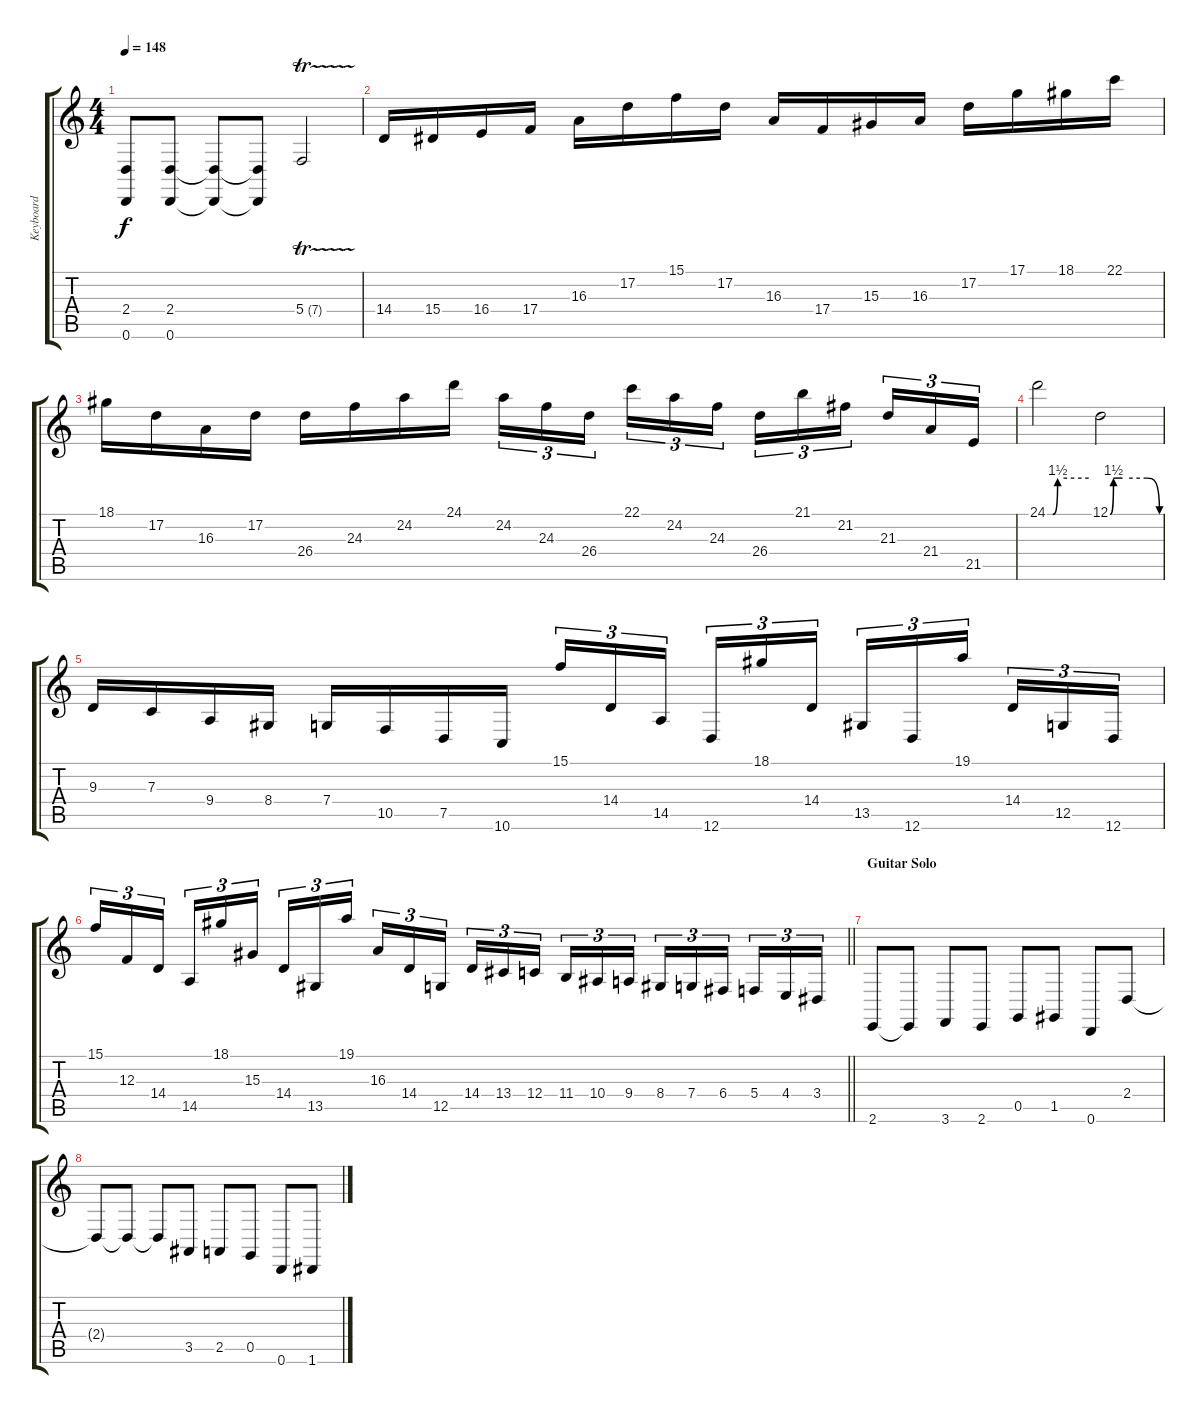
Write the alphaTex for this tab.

\track ("Keyboard" "Keyboard") {instrument lead1square}
\staff {score tabs}
\tuning (D4 A3 F3 C3 G2 D2) {hide}
\ts (4 4)
\tempo 148
\clef g2
\ks c
(2.4{t} 0.6{t}).8{dy f} (2.4 0.6).8 (2.4{t} 0.6{t}).8 (2.4{t} 0.6{t}).8 5.4{tr (7 32)}.2 |
14.4.16 15.4.16 16.4.16 17.4.16 16.3.16 17.2.16 15.1.16 17.2.16 16.3.16 17.4.16 15.3.16 16.3.16 17.2.16 17.1.16 18.1.16 22.1.16 |
18.1.16 17.2.16 16.3.16 17.2.16 26.4.16 24.3.16 24.2.16 24.1.16 24.2.16{tu (3 2)} 24.3.16{tu (3 2)} 26.4.16{tu (3 2) beam splitsecondary} 22.1.16{tu (3 2)} 24.2.16{tu (3 2)} 24.3.16{tu (3 2)} 26.4.16{tu (3 2)} 21.1.16{tu (3 2)} 21.2.16{tu (3 2) beam splitsecondary} 21.3.16{tu (3 2)} 21.4.16{tu (3 2)} 21.5.16{tu (3 2)} |
24.1{be (custom 0 0 8 0 15 6 60 6)}.2 12.1{be (custom 0 0 4 6 7 6 15 6 45 6 60 0)}.2 |
9.3.16 7.3.16 9.4.16 8.4.16 7.4.16 10.5.16 7.5.16 10.6.16 15.1.16{tu (3 2)} 14.4.16{tu (3 2)} 14.5.16{tu (3 2) beam splitsecondary} 12.6.16{tu (3 2)} 18.1.16{tu (3 2)} 14.4.16{tu (3 2)} 13.5.16{tu (3 2)} 12.6.16{tu (3 2)} 19.1.16{tu (3 2) beam splitsecondary} 14.4.16{tu (3 2)} 12.5.16{tu (3 2)} 12.6.16{tu (3 2)} |
\barLineRight lightlight
15.1.16{tu (3 2)} 12.3.16{tu (3 2)} 14.4.16{tu (3 2) beam splitsecondary} 14.5.16{tu (3 2)} 18.1.16{tu (3 2)} 15.3.16{tu (3 2)} 14.4.16{tu (3 2)} 13.5.16{tu (3 2)} 19.1.16{tu (3 2) beam splitsecondary} 16.3.16{tu (3 2)} 14.4.16{tu (3 2)} 12.5.16{tu (3 2)} 14.4.16{tu (3 2)} 13.4.16{tu (3 2)} 12.4.16{tu (3 2) beam splitsecondary} 11.4.16{tu (3 2)} 10.4.16{tu (3 2)} 9.4.16{tu (3 2)} 8.4.16{tu (3 2)} 7.4.16{tu (3 2)} 6.4.16{tu (3 2) beam splitsecondary} 5.4.16{tu (3 2)} 4.4.16{tu (3 2)} 3.4.16{tu (3 2)} |
\section ("" "Guitar Solo")
2.6.8 2.6{t}.8 3.6.8 2.6.8 0.5.8 1.5.8 0.6.8 2.4.8 |
2.4{t}.8 2.4{t}.8 2.4{t}.8 3.5.8 2.5.8 0.5.8 0.6.8 1.6.8
